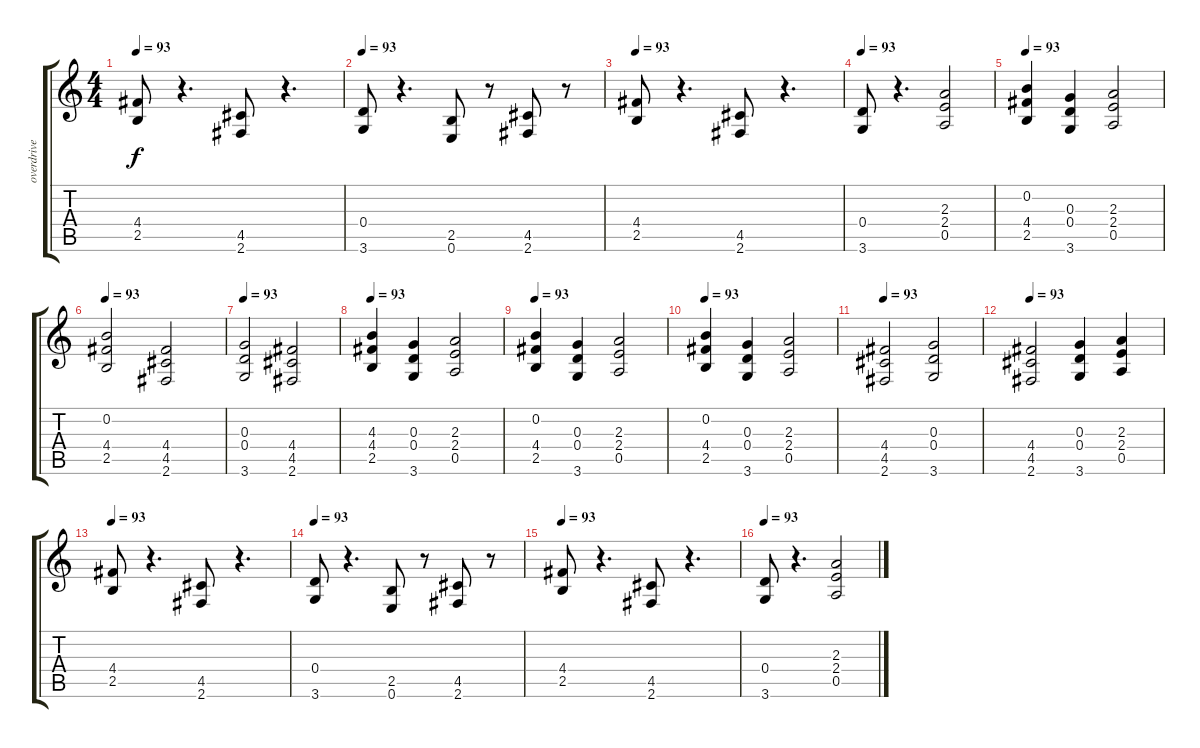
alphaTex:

\track ("overdrive" "overdrive") {instrument overdrivenguitar}
\staff {score tabs}
\tuning (E4 B3 G3 D3 A2 E2) {hide}
\ts (4 4)
\tempo 93
\clef g2
\ks c
(4.4 2.5).8{dy f instrument overdrivenguitar} r.4{d} (4.5 2.6).8 r.4{d} |
\tempo 93
(0.4 3.6).8 r.4{d} (2.5 0.6).8 r.8 (4.5 2.6).8 r.8 |
\tempo 93
(4.4 2.5).8 r.4{d} (4.5 2.6).8 r.4{d} |
\tempo 93
(0.4 3.6).8 r.4{d} (2.3 2.4 0.5).2 |
\tempo 93
(0.2 4.4 2.5).4 (0.3 0.4 3.6).4 (2.3 2.4 0.5).2 |
\tempo 93
(0.2 4.4 2.5).2 (4.4 4.5 2.6).2 |
\tempo 93
(0.3 0.4 3.6).2 (4.4 4.5 2.6).2 |
\tempo 93
(4.3 4.4 2.5).4 (0.3 0.4 3.6).4 (2.3 2.4 0.5).2 |
\tempo 93
(0.2 4.4 2.5).4 (0.3 0.4 3.6).4 (2.3 2.4 0.5).2 |
\tempo 93
(0.2 4.4 2.5).4 (0.3 0.4 3.6).4 (2.3 2.4 0.5).2 |
\tempo 93
(4.4 4.5 2.6).2 (0.3 0.4 3.6).2 |
\tempo 93
(4.4 4.5 2.6).2 (0.3 0.4 3.6).4 (2.3 2.4 0.5).4 |
\tempo 93
(4.4 2.5).8 r.4{d} (4.5 2.6).8 r.4{d} |
\tempo 93
(0.4 3.6).8 r.4{d} (2.5 0.6).8 r.8 (4.5 2.6).8 r.8 |
\tempo 93
(4.4 2.5).8 r.4{d} (4.5 2.6).8 r.4{d} |
\tempo 93
(0.4 3.6).8 r.4{d} (2.3 2.4 0.5).2
